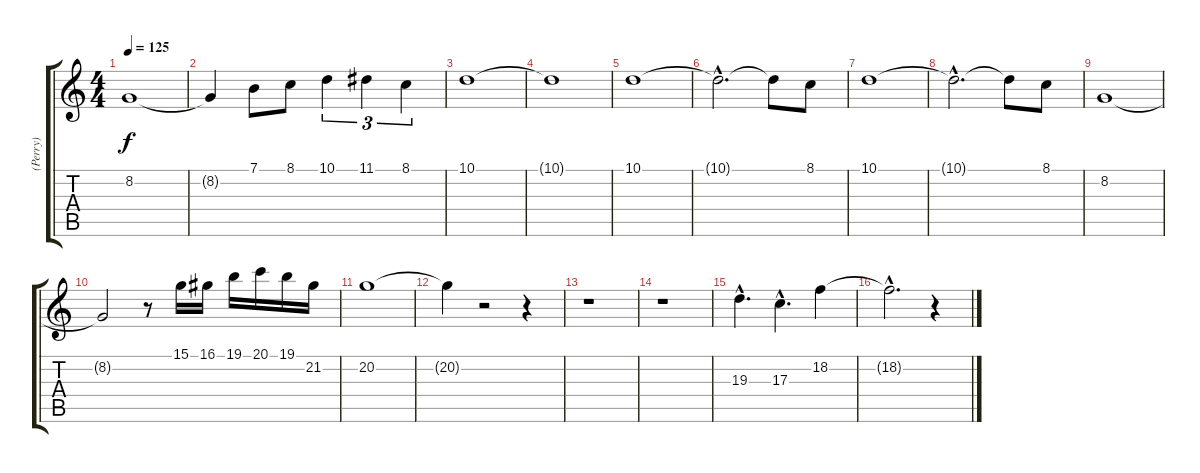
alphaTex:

\track ("(Perry)" "(Perry)") {instrument celesta}
\staff {score tabs}
\tuning (E4 B3 G3 D3 A2 E2) {hide}
\ts (4 4)
\tempo 125
\clef g2
\ks c
8.2.1{dy f} |
8.2{t}.4 7.1.8 8.1.8 10.1.4{tu (3 2)} 11.1.4{tu (3 2)} 8.1.4{tu (3 2)} |
10.1.1 |
10.1{t}.1 |
10.1.1 |
10.1{hac t}.2{d} 10.1{t}.8 8.1.8 |
10.1.1 |
10.1{hac t}.2{d} 10.1{t}.8 8.1.8 |
8.2.1 |
8.2{t}.2 r.8 15.1.16 16.1.16 19.1.16 20.1.16 19.1.16 21.2.16 |
20.2.1 |
20.2{t}.4 r.2 r.4 |
r.1 |
r.1 |
19.3{hac}.4{d} 17.3{hac}.4{d} 18.2.4 |
18.2{hac t}.2{d} r.4
